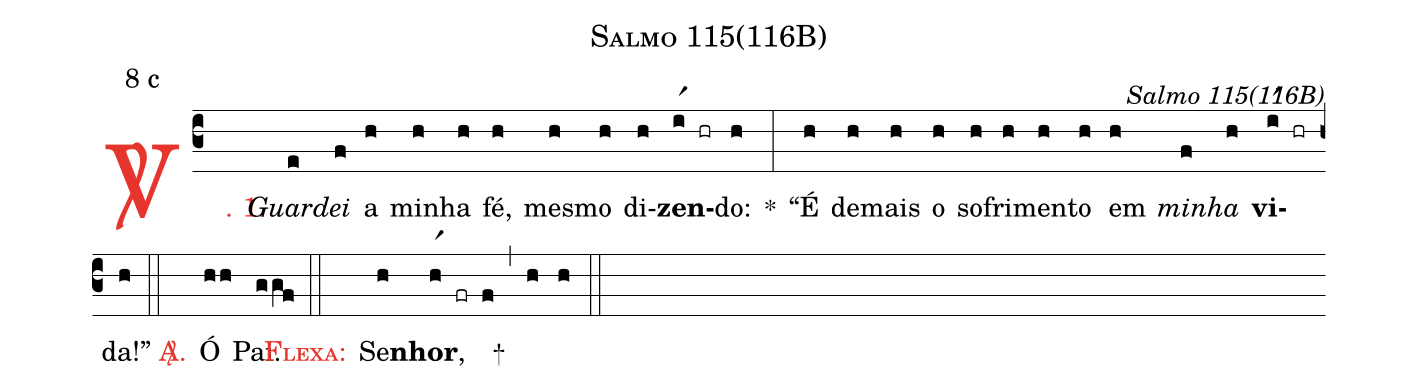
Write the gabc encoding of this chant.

name: Salmo 115(116B);
mode: 8;
mode-differentia: c;
commentary: Salmo 115(116B);
%%
(c3)

<c><sp>V/</sp>. 1.</c>() <i>Guar</i>(e)<i>dei</i>(f) a(h) mi(h)nha(h) fé,(h) mes(h)mo(h) di(h)<b>zen</b>(ir1 hr)do:(h) *(:) ``É(h) de(h)mais(h) o(h) so(h)fri(h)men(h)to(h) em(h) <i>mi</i>(f)<i>nha</i>(h) <b>vi</b>(ir1 hr)da!''(h)

(::)

<nlba><c><sp>A/</sp>.</c>() Ó</nlba>(hh) Pai.(ggf)

(::)

<nlba><c><sc>Flexa</sc>:</c>() Se</nlba>(h)<b>nhor</b>,(hr1 fr f) +(,) (h) (h)

(::)
